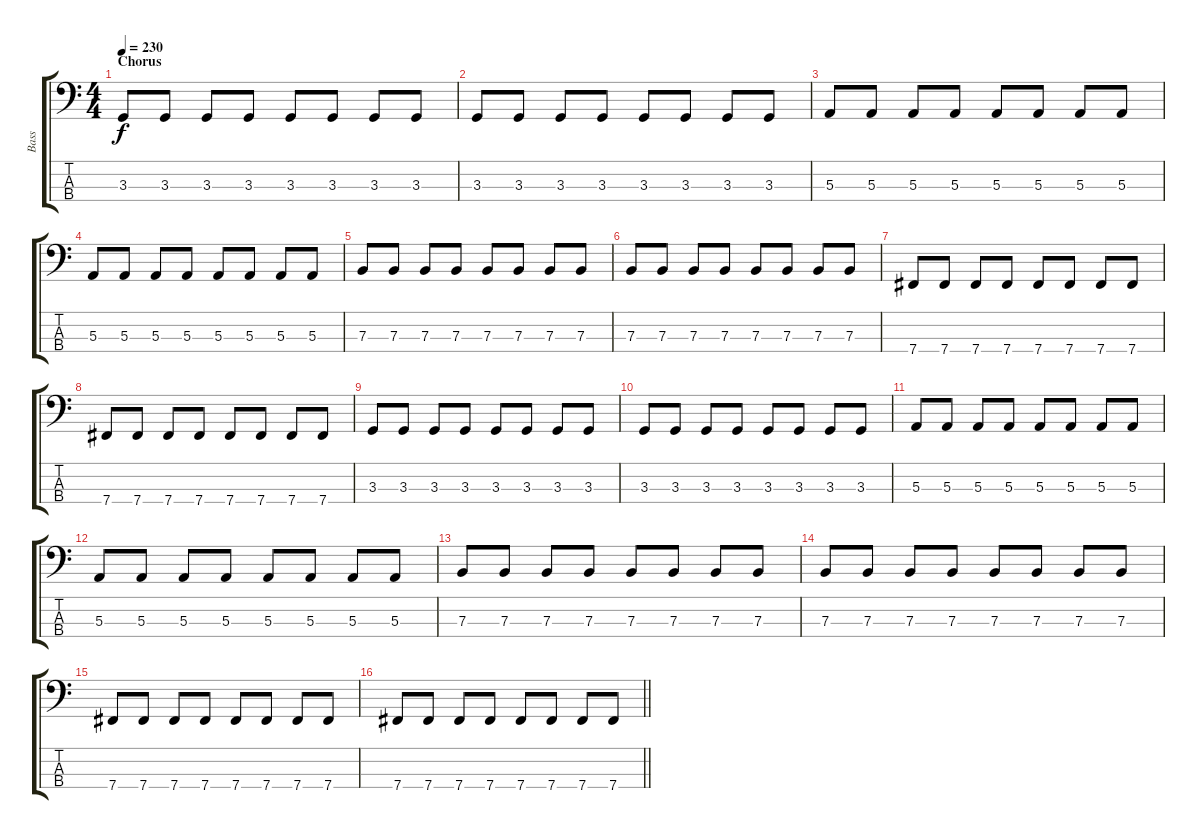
\track ("Bass" "Bass") {instrument electricbassfinger}
\staff {score tabs}
\tuning (D2 A1 E1 B0) {hide}
\ts (4 4)
\section ("" "Chorus")
\tempo 230
\clef f4
\ks c
3.3.8{dy f} 3.3.8 3.3.8 3.3.8 3.3.8 3.3.8 3.3.8 3.3.8 |
3.3.8 3.3.8 3.3.8 3.3.8 3.3.8 3.3.8 3.3.8 3.3.8 |
5.3.8 5.3.8 5.3.8 5.3.8 5.3.8 5.3.8 5.3.8 5.3.8 |
5.3.8 5.3.8 5.3.8 5.3.8 5.3.8 5.3.8 5.3.8 5.3.8 |
7.3.8 7.3.8 7.3.8 7.3.8 7.3.8 7.3.8 7.3.8 7.3.8 |
7.3.8 7.3.8 7.3.8 7.3.8 7.3.8 7.3.8 7.3.8 7.3.8 |
7.4.8 7.4.8 7.4.8 7.4.8 7.4.8 7.4.8 7.4.8 7.4.8 |
7.4.8 7.4.8 7.4.8 7.4.8 7.4.8 7.4.8 7.4.8 7.4.8 |
3.3.8 3.3.8 3.3.8 3.3.8 3.3.8 3.3.8 3.3.8 3.3.8 |
3.3.8 3.3.8 3.3.8 3.3.8 3.3.8 3.3.8 3.3.8 3.3.8 |
5.3.8 5.3.8 5.3.8 5.3.8 5.3.8 5.3.8 5.3.8 5.3.8 |
5.3.8 5.3.8 5.3.8 5.3.8 5.3.8 5.3.8 5.3.8 5.3.8 |
7.3.8 7.3.8 7.3.8 7.3.8 7.3.8 7.3.8 7.3.8 7.3.8 |
7.3.8 7.3.8 7.3.8 7.3.8 7.3.8 7.3.8 7.3.8 7.3.8 |
7.4.8 7.4.8 7.4.8 7.4.8 7.4.8 7.4.8 7.4.8 7.4.8 |
\barLineRight lightlight
7.4.8 7.4.8 7.4.8 7.4.8 7.4.8 7.4.8 7.4.8 7.4.8
